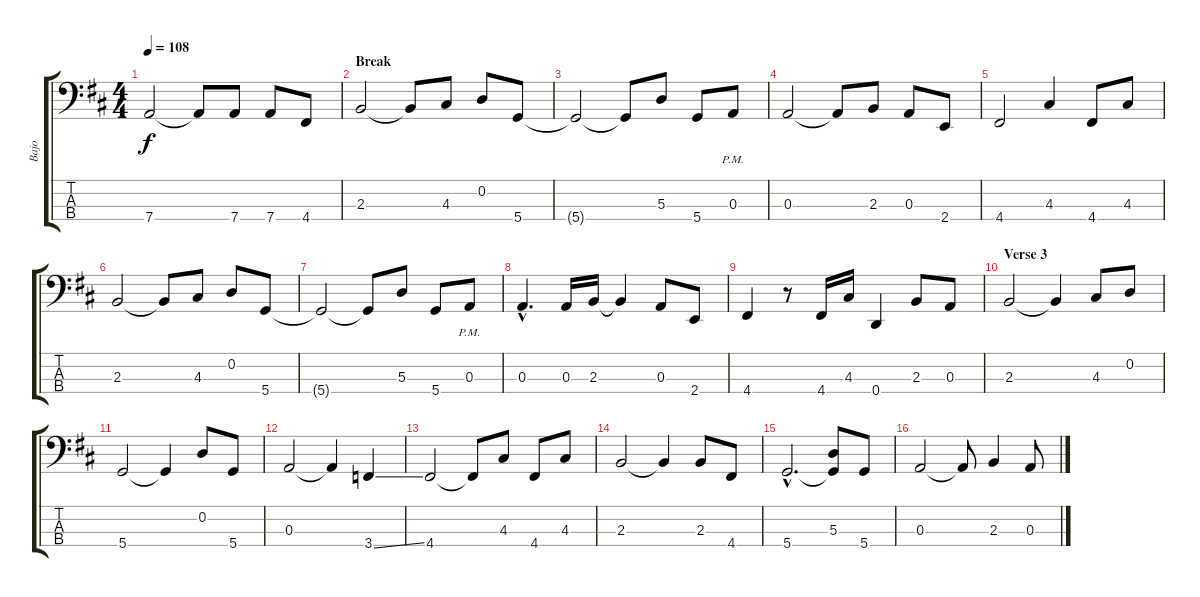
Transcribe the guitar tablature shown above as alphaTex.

\track ("Bajo" "Bajo") {instrument fretlessbass}
\staff {score tabs}
\tuning (G2 D2 A1 D1) {hide}
\ts (4 4)
\tempo 108
\clef f4
\ks bminor
7.4.2{dy f} 7.4{t}.8 7.4.8 7.4.8 4.4.8 |
\section ("" "Break")
2.3.2 2.3{t}.8 4.3.8 0.2.8 5.4.8 |
5.4{t}.2 5.4{t}.8 5.3.8 5.4.8 0.3{pm}.8 |
0.3.2 0.3{t}.8 2.3.8 0.3.8 2.4.8 |
4.4.2 4.3.4 4.4.8 4.3.8 |
2.3.2 2.3{t}.8 4.3.8 0.2.8 5.4.8 |
5.4{t}.2 5.4{t}.8 5.3.8 5.4.8 0.3{pm}.8 |
0.3{hac}.4{d} 0.3.16 2.3.16 2.3{t}.4 0.3.8 2.4.8 |
4.4.4 r.8 4.4.16 4.3.16 0.4.4 2.3.8 0.3.8 |
\section ("" "Verse 3")
2.3.2 2.3{t}.4 4.3.8 0.2.8 |
5.4.2 5.4{t}.4 0.2.8 5.4.8 |
0.3.2 0.3{t}.4 3.4{ss}.4 |
4.4.2 4.4{t}.8 4.3.8 4.4.8 4.3.8 |
2.3.2 2.3{t}.4 2.3.8 4.4.8 |
5.4{hac}.2{d} (5.3 5.4{t}).8 5.4.8 |
0.3.2 0.3{t}.8 2.3.4 0.3.8
